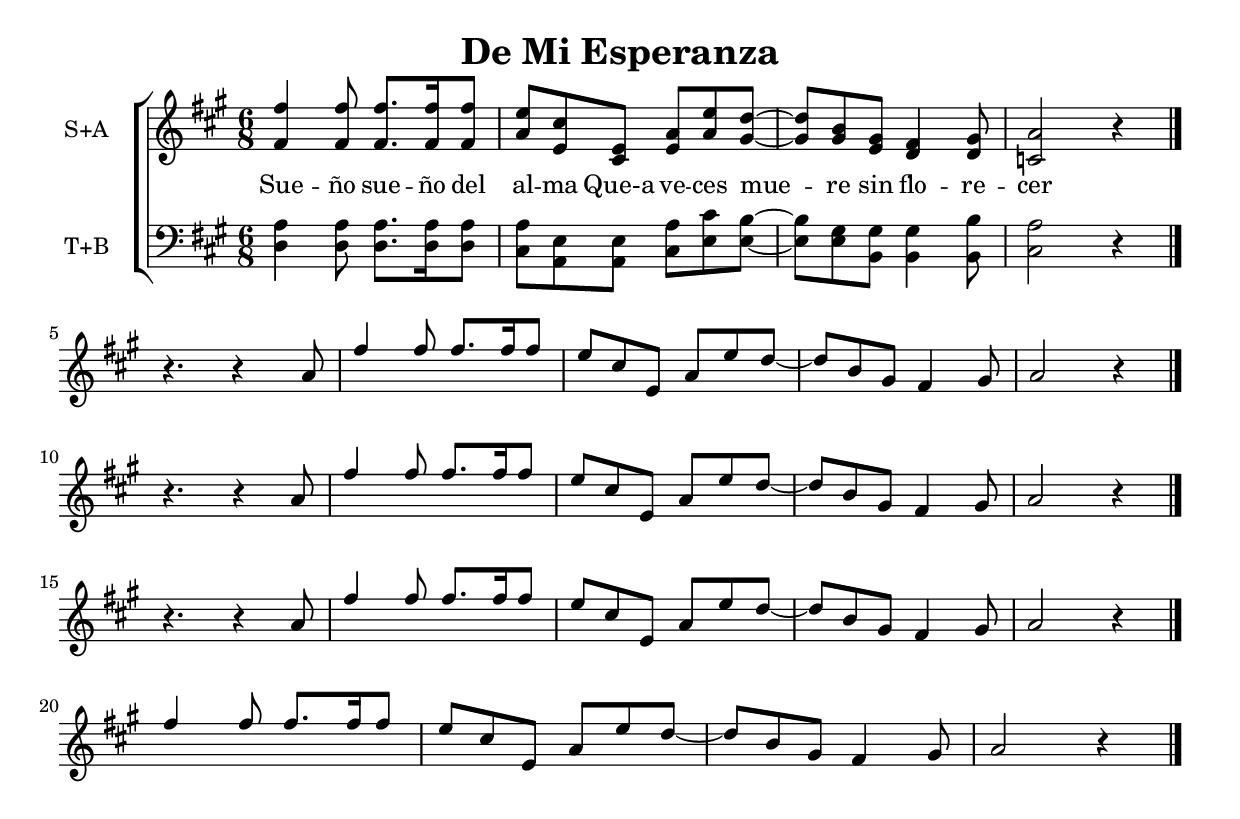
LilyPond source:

\include "english.ly"
\version "2.16.2"

global = {
  \key a \major
  \time 6/8
}

sopMusic = \relative c'' {
  fs4 fs8 fs8.[ fs16 fs8] |
  e8[ cs e,] a[ e' d~] |
  d[ b gs] fs4 gs8 |
  a2 r4 \bar "|."
}

altMusic = \relative c' {
  fs4 fs8 fs8.[ fs16 fs8] |
  a8[ e cs] e[ a gs~] |
  gs[ gs e] d4 d8 |
  c2 r4 \bar "|."
}

tenMusic = \relative c' {
  a4 a8 a8.[ a16 a8] |
  a8[ e e] a[ cs b~] |
  b[ gs gs] gs4 b8 |
  a2 r4 \bar "|."
}

bassMusic = \relative c {
  d4 d8 d8.[ d16 d8] |
  cs8[ a a] cs[ e e~] |
  e[ e b] b4 b8 |
  cs2 r4 \bar "|."
}

PsopMusic = \relative c'' {
  % r2. | 
  r4. r4 a8 |
}

% PaltMusic = \relative c' {
%   \partial 8 g8 |
% }
% 
% PsopMusic = \relative c' {
%   \partial 8 a8 |
% }
% 
% PsopMusic = \relative c' {
%   \partial 8 cs8 |
% }

sopFiveMusic = { 
  \sopMusic \break
  \PsopMusic \sopMusic \break
  \PsopMusic \sopMusic \break
  \PsopMusic \sopMusic \break
  \sopMusic 
}

% -*- text -*-
origlyric = \lyricmode {
  Sue -- ño sue -- ño del |
  al -- ma   Que-a ve -- ces mue -- | 
  re sin flo -- re -- |
  cer |
}

% Caricias de tu pañuelo
% Que va envolviendo mi corazón
% 
% Estrella, deja que cante
% Deja que quiera como yo sé
% 
% El tiempo me va matando
% Y tu cariño será, será
% 
% Zamba, ya no me dejes
% Yo sin tu canto no vivo más



\header {
  title = "De Mi Esperanza"
}

\score {
  <<
    \new ChoirStaff <<

      \new Staff = "sopalt" <<
        \new Voice = "sopranos" { 
          \set Staff.instrumentName = "S+A" 
          << 
             \stemUp
               \global \sopFiveMusic 
               \global \altMusic 
          >> 
        }
      \addlyrics { \origlyric }
      >>
      \new Staff = "bas" <<
        \clef bass
        \new Voice = "basses" { 
          \set Staff.instrumentName = "T+B" 
          << 
               \global \tenMusic
               \global \bassMusic 
          >> 
        }
      >>

    >>
  >>

  \header {}

  \layout {
    \context {
      \Staff
    }
  }
}
